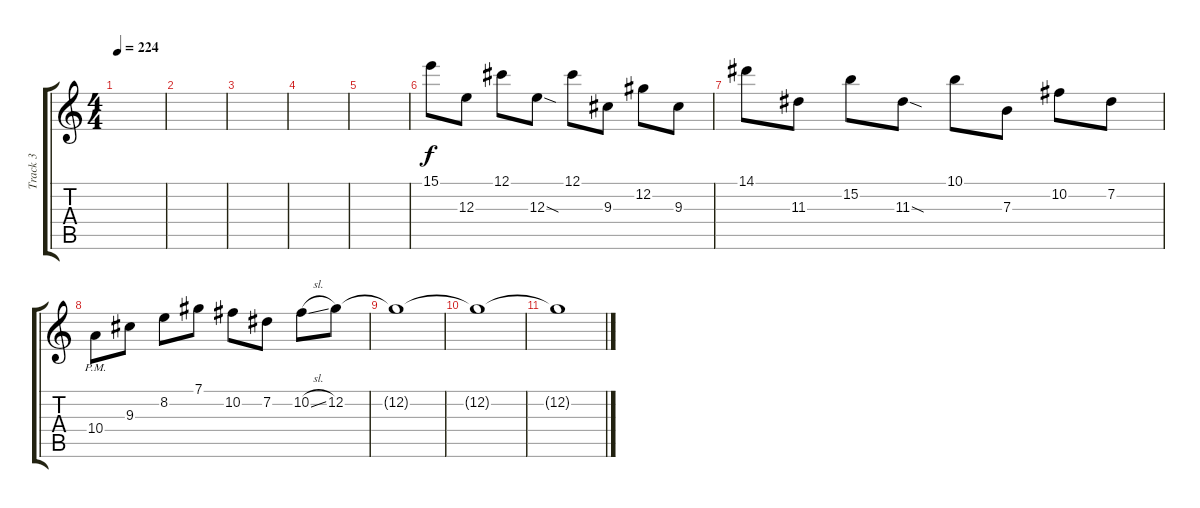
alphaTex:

\track ("Track 3" "Track 3") {instrument electricguitarclean}
\staff {score tabs}
\tuning (Db4 Ab3 E3 B2 Gb2 Db2) {hide}
\ts (4 4)
\tempo 224
\clef g2
\ks c
|
|
|
|
|
15.1.8 12.3.8 12.1.8 12.3{sod}.8 12.1.8 9.3.8 12.2.8 9.3.8 |
14.1.8 11.3.8 15.2.8 11.3{sod}.8 10.1.8 7.3.8 10.2.8 7.2.8 |
10.4{pm}.8 9.3.8 8.2.8 7.1.8 10.2.8 7.2.8 10.2{sl}.8 12.2.8 |
12.2{t}.1 |
12.2{t}.1 |
12.2{t}.1
